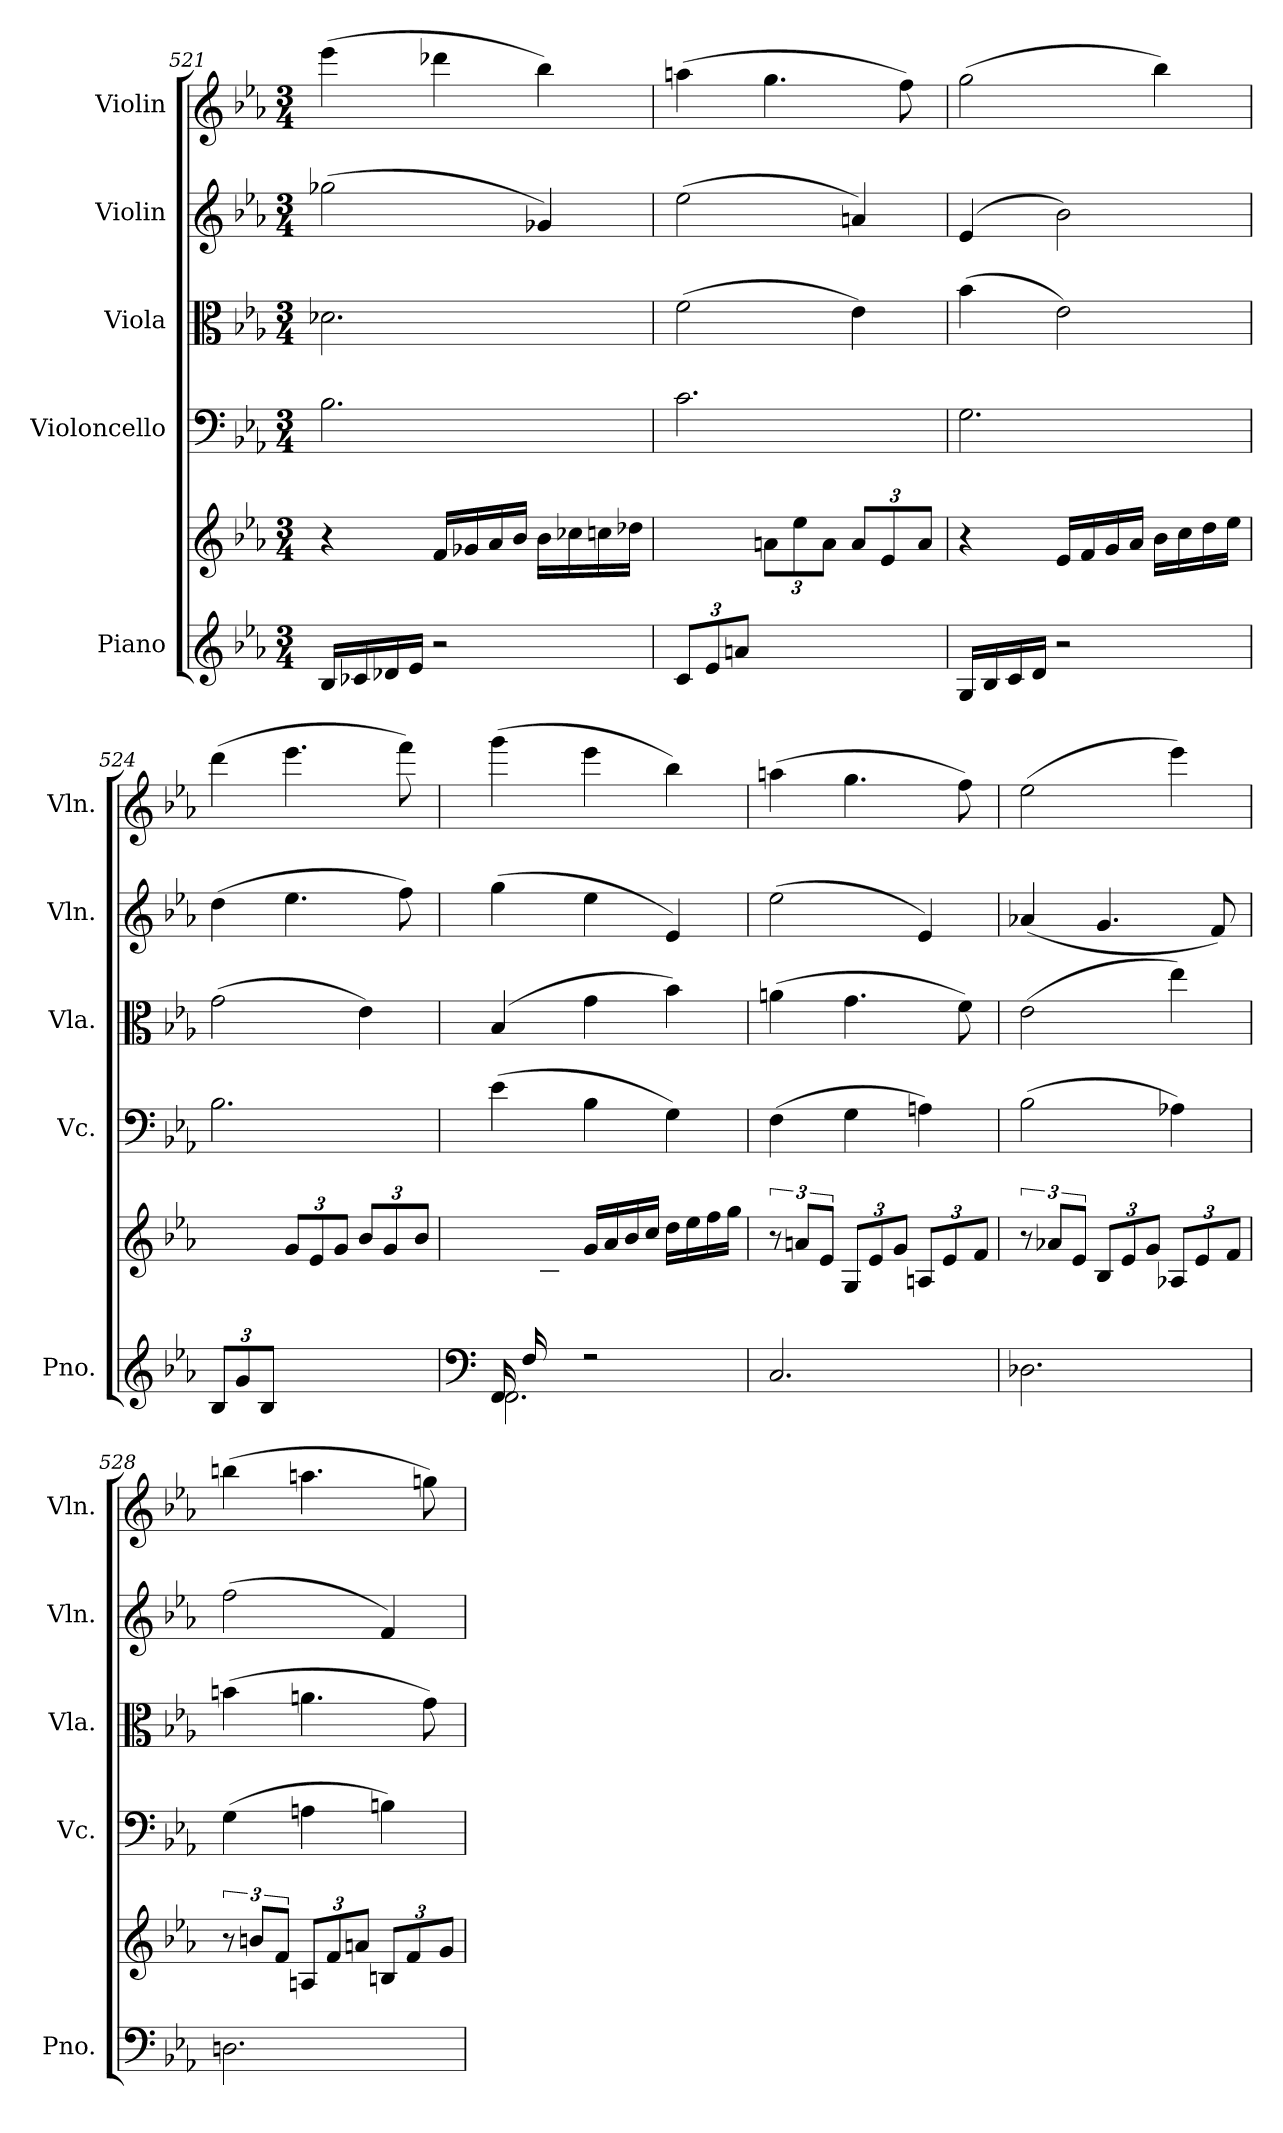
**kern	**kern	**kern	**kern	**kern	**kern
*part5	*part5	*part4	*part3	*part2	*part1
*staff6	*staff5	*staff4	*staff3	*staff2	*staff1
*I"Piano	*	*I"Violoncello	*I"Viola	*I"Violin	*I"Violin
*I'Pno.	*	*I'Vc.	*I'Vla.	*I'Vln.	*I'Vln.
!!LO:LB:g=z
*clefG2	*clefG2	*clefF4	*clefC3	*clefG2	*clefG2
*k[b-e-a-]	*k[b-e-a-]	*k[b-e-a-]	*k[b-e-a-]	*k[b-e-a-]	*k[b-e-a-]
*M3/4	*M3/4	*M3/4	*M3/4	*M3/4	*M3/4
=521	=521	=521	=521	=521	=521
16B-/LL	4r	2.B-\	2.d-X\	(2gg-X\	(4eee-\
16c-X/	.	.	.	.	.
16d-X/	.	.	.	.	.
16e-/JJ	.	.	.	.	.
2r	16f/LL	.	.	.	4ddd-X\
.	16g-X/	.	.	.	.
.	16a-/	.	.	.	.
.	16b-/JJ	.	.	.	.
.	16b-\LL	.	.	4g-X/)	4bb-\)
.	16cc-X\	.	.	.	.
.	16ccn\	.	.	.	.
.	16dd-X\JJ	.	.	.	.
=522	=522	=522	=522	=522	=522
*Xbrackettup	*	*	*	*	*
12c/L	4ryy	2.c\	(2f\	(2ee-\	(4aan\
12e-/	.	.	.	.	.
12an/J	.	.	.	.	.
*	*Xbrackettup	*	*	*	*
4ryy	12an\L	.	.	.	4.gg\
.	12ee-\	.	.	.	.
.	12a\J	.	.	.	.
4ryy	12a/L	.	4e-\)	4an/)	.
.	12e-/	.	.	.	.
.	.	.	.	.	8ff\)
.	12a/J	.	.	.	.
=523	=523	=523	=523	=523	=523
16G/LL	4r	2.G\	(4b-\	(4e-/	(2gg\
16B-/	.	.	.	.	.
16c/	.	.	.	.	.
16d/JJ	.	.	.	.	.
2r	16e-/LL	.	2e-\)	2b-\)	.
.	16f/	.	.	.	.
.	16g/	.	.	.	.
.	16a-/JJ	.	.	.	.
.	16b-\LL	.	.	.	4bb-\)
.	16cc\	.	.	.	.
.	16dd\	.	.	.	.
.	16ee-\JJ	.	.	.	.
!!LO:PB:g=z
=524	=524	=524	=524	=524	=524
12B-/L	4ryy	2.B-\	(2g\	(4dd\	(4ddd\
12g/	.	.	.	.	.
12B-/J	.	.	.	.	.
4ryy	12g/L	.	.	4.ee-\	4.eee-\
.	12e-/	.	.	.	.
.	12g/J	.	.	.	.
4ryy	12b-/L	.	4e-\)	.	.
.	12g/	.	.	.	.
.	.	.	.	8ff\)	8fff\)
.	12b-/J	.	.	.	.
=525	=525	=525	=525	=525	=525
*clefF4	*	*	*	*	*
*^	*^	*	*	*	*
16FF/LL	2.FF\	4ryy	8ryy	(4e-\	(4B-/	(4gg\	(4ggg\
16F/	.	.	.	.	.	.	.
8ryy	.	.	16B-\	.	.	.	.
.	.	.	16e-\JJ	.	.	.	.
2r	.	16g/LL	2ryy	4B-\	4g\	4ee-\	4eee-\
.	.	16a-/	.	.	.	.	.
.	.	16b-/	.	.	.	.	.
.	.	16cc/JJ	.	.	.	.	.
.	.	16dd\LL	.	4G\)	4b-\)	4e-/)	4bb-\)
.	.	16ee-\	.	.	.	.	.
.	.	16ff\	.	.	.	.	.
.	.	16gg\JJ	.	.	.	.	.
*v	*v	*	*	*	*	*	*
*	*v	*v	*	*	*	*
=526	=526	=526	=526	=526	=526
*	*brackettup	*	*	*	*
2.C/	12r	(4F\	(4an\	(2ee-\	(4aan\
.	12an/L	.	.	.	.
.	12e-/J	.	.	.	.
*	*Xbrackettup	*	*	*	*
.	12G/L	4G\	4.g\	.	4.gg\
.	12e-/	.	.	.	.
.	12g/J	.	.	.	.
.	12An/L	4An\)	.	4e-/)	.
.	12e-/	.	.	.	.
.	.	.	8f\)	.	8ff\)
.	12f/J	.	.	.	.
!!LO:LB:g=z
=527	=527	=527	=527	=527	=527
*	*brackettup	*	*	*	*
2.D-X\	12r	(2B-\	(2e-\	(4a-X/	(2ee-\
.	12a-X/L	.	.	.	.
.	12e-/J	.	.	.	.
*	*Xbrackettup	*	*	*	*
.	12B-/L	.	.	4.g/	.
.	12e-/	.	.	.	.
.	12g/J	.	.	.	.
.	12A-X/L	4A-X\)	4ee-\)	.	4eee-\)
.	12e-/	.	.	.	.
.	.	.	.	8f/)	.
.	12f/J	.	.	.	.
=528	=528	=528	=528	=528	=528
*	*brackettup	*	*	*	*
2.Dn\	12r	(4G\	(4bn\	(2ff\	(4bbn\
.	12bn/L	.	.	.	.
.	12f/J	.	.	.	.
*	*Xbrackettup	*	*	*	*
.	12An/L	4An\	4.an\	.	4.aan\
.	12f/	.	.	.	.
.	12an/J	.	.	.	.
.	12Bn/L	4Bn\)	.	4f/)	.
.	12f/	.	.	.	.
.	.	.	8g\)	.	8ggn\)
.	12g/J	.	.	.	.
=	=	=	=	=	=
*-	*-	*-	*-	*-	*-
